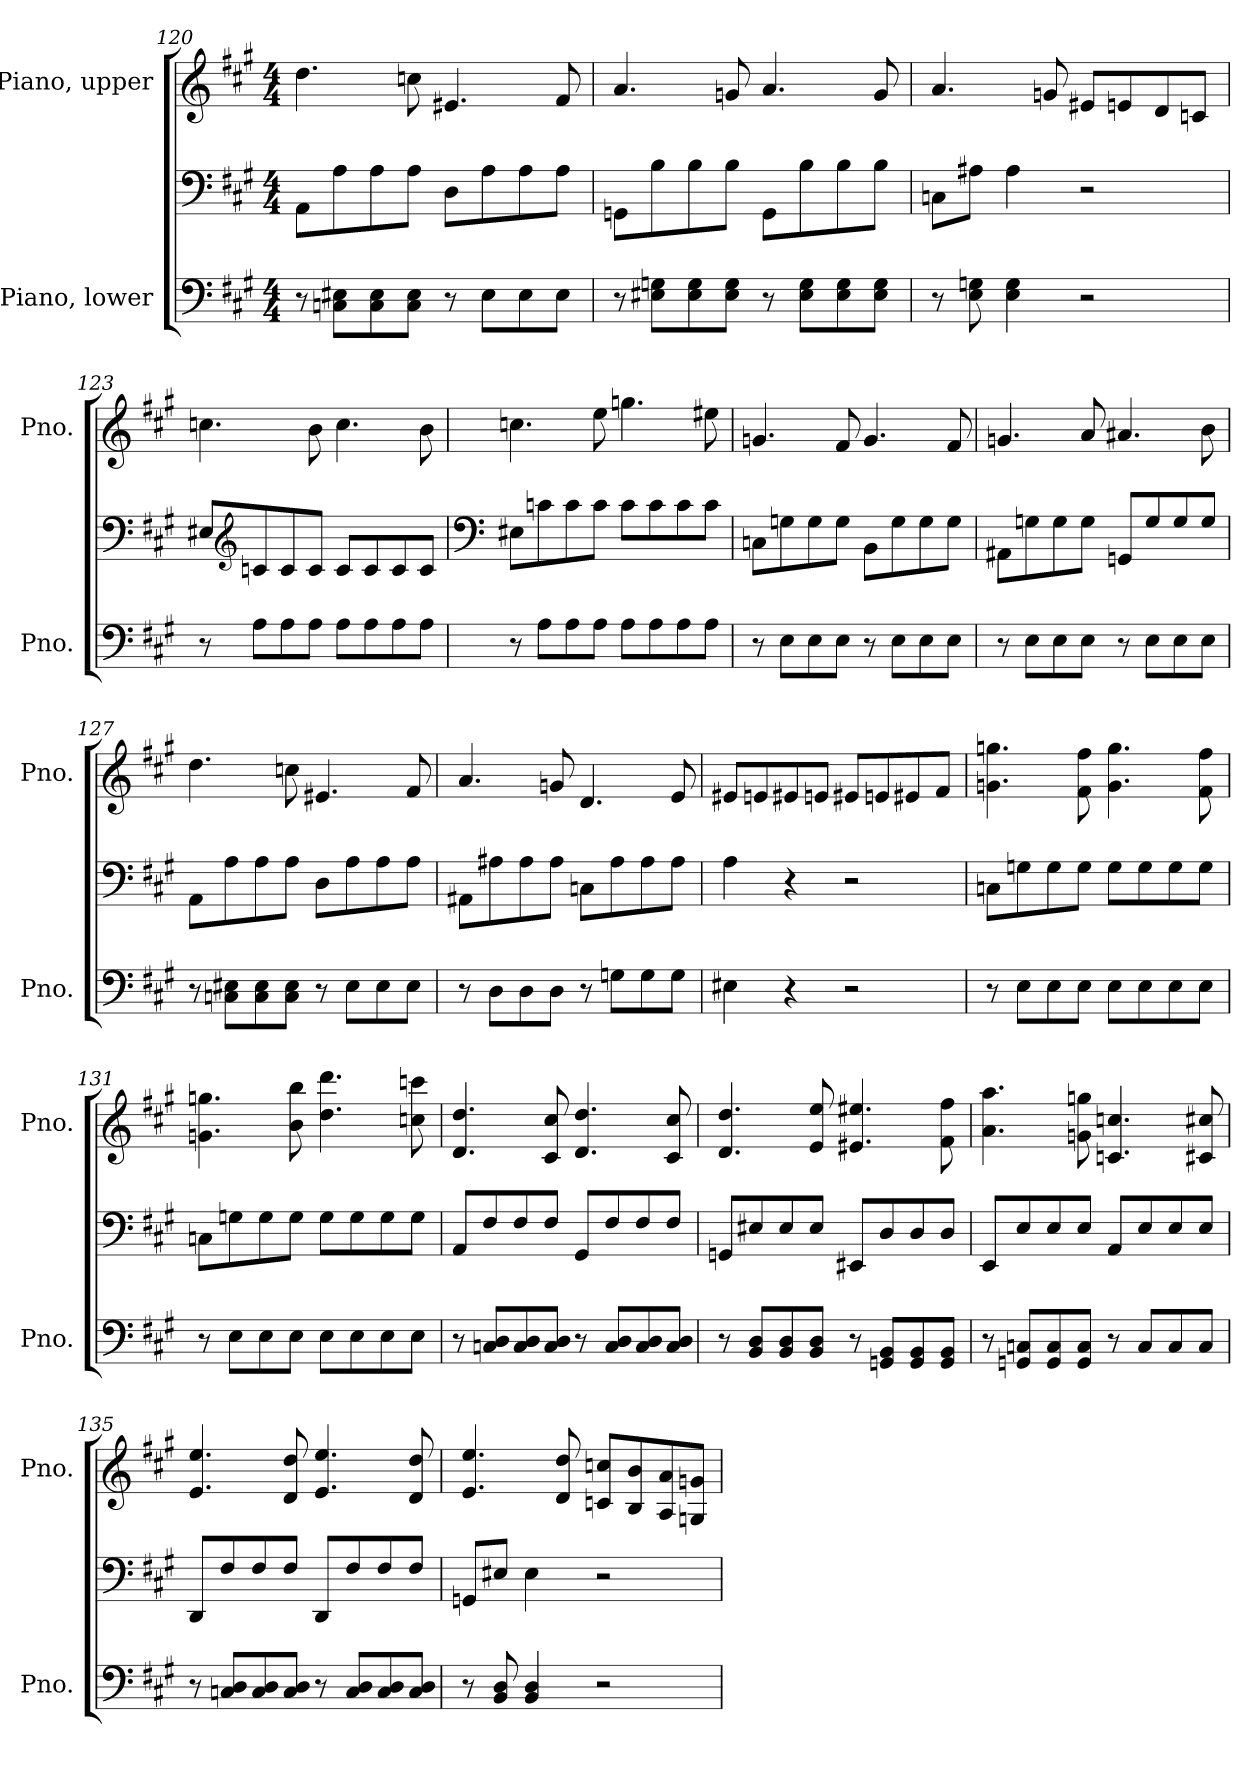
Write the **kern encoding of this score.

**kern	**kern	**kern
*part2	*part2	*part1
*staff3	*staff2	*staff1
*I"Piano, lower	*	*I"Piano, upper
*I'Pno.	*	*I'Pno.
*clefF4	*clefF4	*clefG2
*k[f#c#g#]	*k[f#c#g#]	*k[f#c#g#]
*M4/4	*M4/4	*M4/4
=120	=120	=120
8r	8AA\L	4.dd\
8Cn\ 8E#X\L	8A\	.
8C\ 8E#\	8A\	.
8C\ 8E#\J	8A\J	8ccn\
8r	8D\L	4.e#X/
8E#\L	8A\	.
8E#\	8A\	.
8E#\J	8A\J	8f#/
!!LO:PB:g=z
=121	=121	=121
8r	8GGn\L	4.a/
8E#X\ 8Gn\L	8B\	.
8E#\ 8G\	8B\	.
8E#\ 8G\J	8B\J	8gn/
8r	8GG\L	4.a/
8E#\ 8G\L	8B\	.
8E#\ 8G\	8B\	.
8E#\ 8G\J	8B\J	8g/
=122	=122	=122
8r	8Cn\L	4.a/
8E\ 8Gn\	8A#X\J	.
4E\ 4G\	4A#\	.
.	.	8gn/
2r	2r	8e#X/L
.	.	8en/
.	.	8d/
.	.	8cn/J
=123	=123	=123
8r	8E#X/L	4.ccn\
*	*clefG2	*
8A\L	8cn/	.
8A\	8c/	.
8A\J	8c/J	8b\
8A\L	8c/L	4.cc\
8A\	8c/	.
8A\	8c/	.
8A\J	8c/J	8b\
!!LO:LB:g=z
=124	=124	=124
*	*clefF4	*
8r	8E#X\L	4.ccn\
8A\L	8cn\	.
8A\	8c\	.
8A\J	8c\J	8ee\
8A\L	8c\L	4.ggn\
8A\	8c\	.
8A\	8c\	.
8A\J	8c\J	8ee#X\
=125	=125	=125
8r	8Cn\L	4.gn/
8E\L	8Gn\	.
8E\	8G\	.
8E\J	8G\J	8f#/
8r	8BB\L	4.g/
8E\L	8G\	.
8E\	8G\	.
8E\J	8G\J	8f#/
=126	=126	=126
8r	8AA#X\L	4.gn/
8E\L	8Gn\	.
8E\	8G\	.
8E\J	8G\J	8a/
8r	8GGn/L	4.a#X/
8E\L	8G/	.
8E\	8G/	.
8E\J	8G/J	8b\
!!LO:LB:g=z
=127	=127	=127
8r	8AA\L	4.dd\
8Cn\ 8E#X\L	8A\	.
8C\ 8E#\	8A\	.
8C\ 8E#\J	8A\J	8ccn\
8r	8D\L	4.e#X/
8E#\L	8A\	.
8E#\	8A\	.
8E#\J	8A\J	8f#/
=128	=128	=128
8r	8AA#X\L	4.a/
8D\L	8A#X\	.
8D\	8A#\	.
8D\J	8A#\J	8gn/
8r	8Cn\L	4.d/
8Gn\L	8A#\	.
8G\	8A#\	.
8G\J	8A#\J	8e/
=129	=129	=129
4E#X\	4A\	8e#X/L
.	.	8en/
4r	4r	8e#X/
.	.	8en/J
2r	2r	8e#X/L
.	.	8en/
.	.	8e#X/
.	.	8f#/J
!!LO:LB:g=z
=130	=130	=130
8r	8Cn\L	4.gn\ 4.ggn\
8E\L	8Gn\	.
8E\	8G\	.
8E\J	8G\J	8f#\ 8ff#\
8E\L	8G\L	4.g\ 4.gg\
8E\	8G\	.
8E\	8G\	.
8E\J	8G\J	8f#\ 8ff#\
=131	=131	=131
8r	8Cn\L	4.gn\ 4.ggn\
8E\L	8Gn\	.
8E\	8G\	.
8E\J	8G\J	8b\ 8bb\
8E\L	8G\L	4.dd\ 4.ddd\
8E\	8G\	.
8E\	8G\	.
8E\J	8G\J	8ccn\ 8cccn\
=132	=132	=132
8r	8AA/L	4.d/ 4.dd/
8Cn/ 8D/L	8F#/	.
8C/ 8D/	8F#/	.
8C/ 8D/J	8F#/J	8c#/ 8cc#/
8r	8GG#/L	4.d/ 4.dd/
8C/ 8D/L	8F#/	.
8C/ 8D/	8F#/	.
8C/ 8D/J	8F#/J	8c#/ 8cc#/
!!LO:PB:g=z
=133	=133	=133
8r	8GGn/L	4.d/ 4.dd/
8BB/ 8D/L	8E#X/	.
8BB/ 8D/	8E#/	.
8BB/ 8D/J	8E#/J	8e/ 8ee/
8r	8EE#X/L	4.e#X/ 4.ee#X/
8GGn/ 8BB/L	8D/	.
8GG/ 8BB/	8D/	.
8GG/ 8BB/J	8D/J	8f#\ 8ff#\
=134	=134	=134
8r	8EE/L	4.a\ 4.aa\
8GGn/ 8Cn/L	8E/	.
8GG/ 8C/	8E/	.
8GG/ 8C/J	8E/J	8gn\ 8ggn\
8r	8AA/L	4.cn/ 4.ccn/
8C/L	8E/	.
8C/	8E/	.
8C/J	8E/J	8c#X/ 8cc#X/
=135	=135	=135
8r	8DD/L	4.e/ 4.ee/
8Cn/ 8D/L	8F#/	.
8C/ 8D/	8F#/	.
8C/ 8D/J	8F#/J	8d/ 8dd/
8r	8DD/L	4.e/ 4.ee/
8C/ 8D/L	8F#/	.
8C/ 8D/	8F#/	.
8C/ 8D/J	8F#/J	8d/ 8dd/
!!LO:LB:g=z
=136	=136	=136
8r	8GGn/L	4.e/ 4.ee/
8BB/ 8D/	8E#X/J	.
4BB/ 4D/	4E#\	.
.	.	8d/ 8dd/
2r	2r	8cn/ 8ccn/L
.	.	8B/ 8b/
.	.	8A/ 8a/
.	.	8Gn/ 8gn/J
=	=	=
*-	*-	*-
